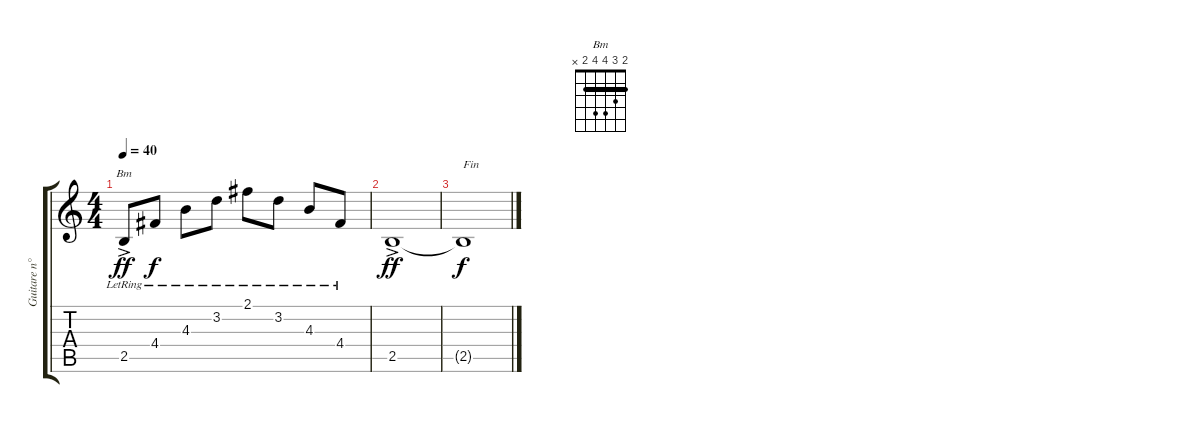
\track ("Guitare n°1" "Guitare n°") {instrument acousticguitarnylon}
\staff {score tabs}
\tuning (E4 B3 G3 D3 A2 E2) {hide}
\chord ("Bm" 2 3 4 4 2 x) {barre 2}
\ts (4 4)
\tempo 40
\clef g2
\ks c
2.5{ac lr}.8{ch "Bm" dy ff} 4.4{lr}.8{dy f} 4.3{lr}.8 3.2{lr}.8 2.1{lr}.8 3.2{lr}.8 4.3{lr}.8 4.4{lr}.8 |
2.5{ac}.1{dy ff} |
2.5{t}.1{txt "Fin" dy f}
